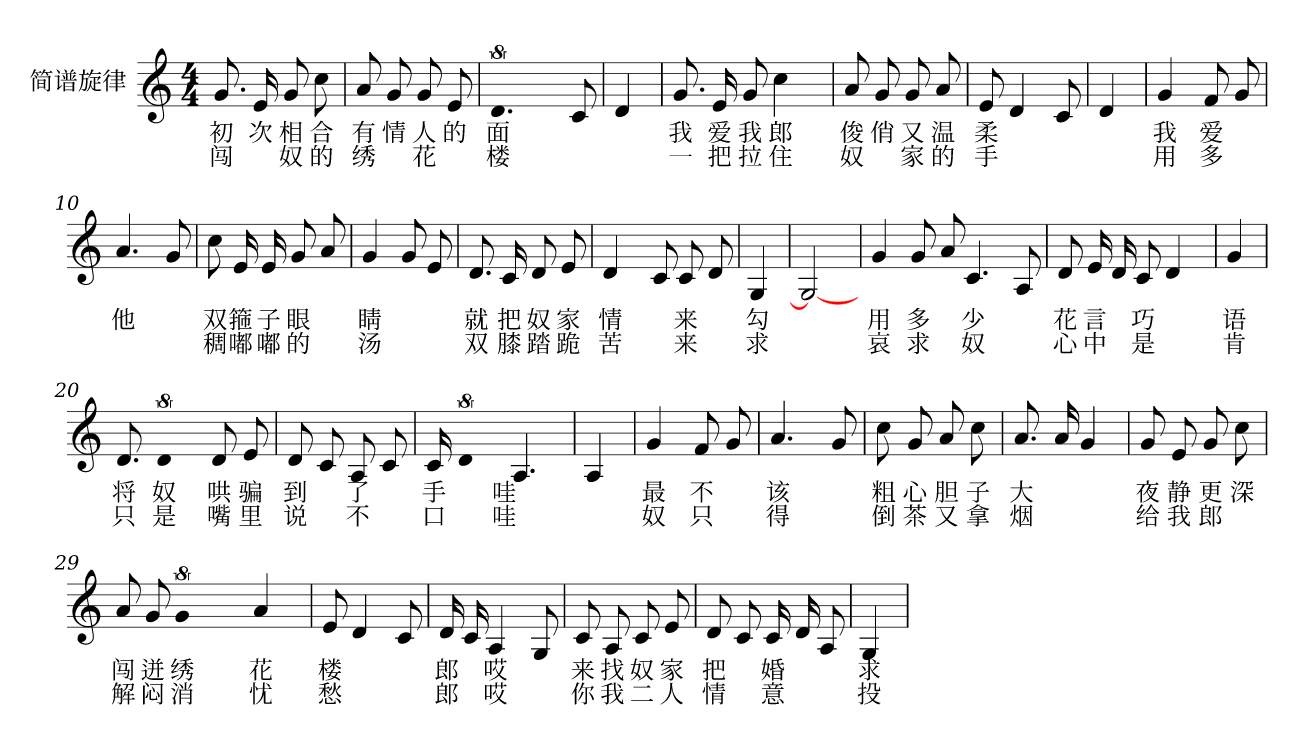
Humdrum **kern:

**kern	**text	**text
*part1	*part1	*part1
*staff1	*staff1	*staff1
*I"简谱旋律	*	*
*k[]	*	*
*M4/4	*	*
=1	=1	=1
8.g	初	闯
16e	次	.
8g	相	奴
8cc	合	的
=2	=2	=2
8a	有	绣
8g	情	.
8g	人	花
8e	的	.
=3	=3	=3
!LO:N:vis=2.	!	!
8%5d	面	楼
8c	.	.
=4	=4	=4
4d	.	.
=5	=5	=5
8.g	我	一
16e	爱	把
8g	我	拉
!LO:N:vis=4	!	!
4.cc	郎	住
=6	=6	=6
8a	俊	奴
8g	俏	.
8g	又	家
8a	温	的
=7	=7	=7
8e	柔	手
4d	.	.
8c	.	.
=8	=8	=8
4d	.	.
=9	=9	=9
4g	我	用
8f	爱	多
8g	.	.
=10	=10	=10
4.a	他	.
8g	.	.
=11	=11	=11
8cc	双	稠
16e	箍	嘟
16e	子	嘟
8g	眼	的
8a	.	.
=12	=12	=12
4g	睛	汤
8g	.	.
8e	.	.
=13	=13	=13
8.d	就	双
16c	把	膝
8d	奴	踏
8e	家	跪
=14	=14	=14
!LO:N:vis=4	!	!
4.d	情	苦
8c	.	.
8c	来	来
8d	.	.
=15	=15	=15
4G	勾	求
=16	=16	=16
2G_	.	.
=17	=17	=17
4g	用	哀
8g	多	求
8a	.	.
4.c	少	奴
8A	.	.
=18	=18	=18
8d	花	心
16e	言	中
16d	.	.
8c	巧	是
!LO:N:vis=4	!	!
4.d	.	.
=19	=19	=19
4g	语	肯
=20	=20	=20
8.d	将	只
!LO:N:vis=4	!	!
16%5d	奴	是
8d	哄	嘴
8e	骗	里
=21	=21	=21
8d	到	说
8c	.	.
8A	了	不
8c	.	.
=22	=22	=22
16c	手	口
!LO:N:vis=4	!	!
16%5d	.	.
4.A	哇	哇
=23	=23	=23
4A	.	.
=24	=24	=24
4g	最	奴
8f	不	只
8g	.	.
=25	=25	=25
4.a	该	得
8g	.	.
=26	=26	=26
8cc	粗	倒
8g	心	茶
8a	胆	又
8cc	子	拿
=27	=27	=27
8.a	大	烟
16a	.	.
4g	.	.
=28	=28	=28
8g	夜	给
8e	静	我
8g	更	郎
8cc	深	.
=29	=29	=29
8a	闯	解
8g	迸	闷
!LO:N:vis=2	!	!
8%5g	绣	消
!LO:N:vis=4	!	!
4.a	花	忧
=30	=30	=30
8e	楼	愁
4d	.	.
8c	.	.
=31	=31	=31
16d	郎	郎
16c	.	.
4A	哎	哎
8G	.	.
=32	=32	=32
8c	来	你
8A	找	我
8c	奴	二
8e	家	人
=33	=33	=33
8d	把	情
8c	.	.
16c	婚	意
16d	.	.
8A	.	.
=34	=34	=34
4G	求	投
=	=	=
*-	*-	*-
